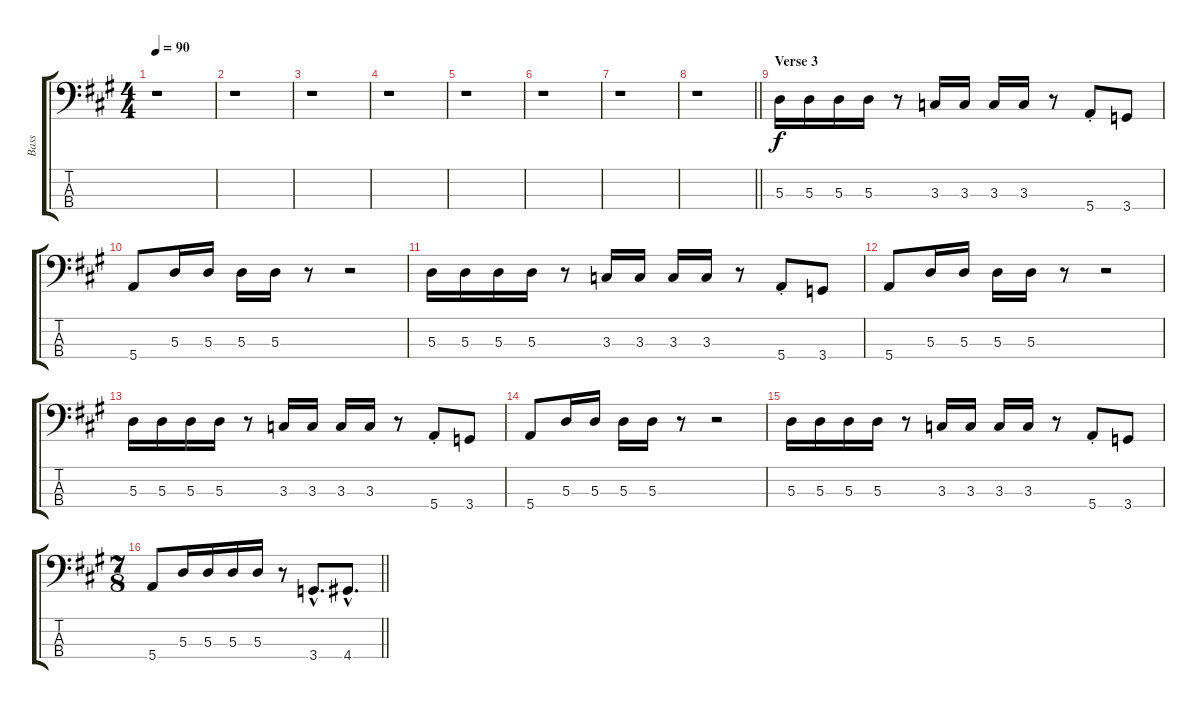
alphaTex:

\track ("Bass" "Bass") {instrument electricbassfinger}
\staff {score tabs}
\tuning (G2 D2 A1 E1) {hide}
\ts (4 4)
\tempo 90
\clef f4
\ks a
r.1{dy f} |
r.1 |
r.1 |
r.1 |
r.1 |
r.1 |
r.1 |
\barLineRight lightlight
r.1 |
\section ("" "Verse 3")
5.3.16 5.3.16 5.3.16 5.3.16 r.8 3.3.16 3.3.16 3.3.16 3.3.16 r.8 5.4{st}.8 3.4.8 |
5.4.8 5.3.16 5.3.16 5.3.16 5.3.16 r.8 r.2 |
5.3.16 5.3.16 5.3.16 5.3.16 r.8 3.3.16 3.3.16 3.3.16 3.3.16 r.8 5.4{st}.8 3.4.8 |
5.4.8 5.3.16 5.3.16 5.3.16 5.3.16 r.8 r.2 |
5.3.16 5.3.16 5.3.16 5.3.16 r.8 3.3.16 3.3.16 3.3.16 3.3.16 r.8 5.4{st}.8 3.4.8 |
5.4.8 5.3.16 5.3.16 5.3.16 5.3.16 r.8 r.2 |
5.3.16 5.3.16 5.3.16 5.3.16 r.8 3.3.16 3.3.16 3.3.16 3.3.16 r.8 5.4{st}.8 3.4.8 |
\ts (7 8)
\barLineRight lightlight
5.4.8 5.3.16 5.3.16 5.3.16 5.3.16 r.8 3.4{hac}.8{d} 4.4{hac}.8{d}
